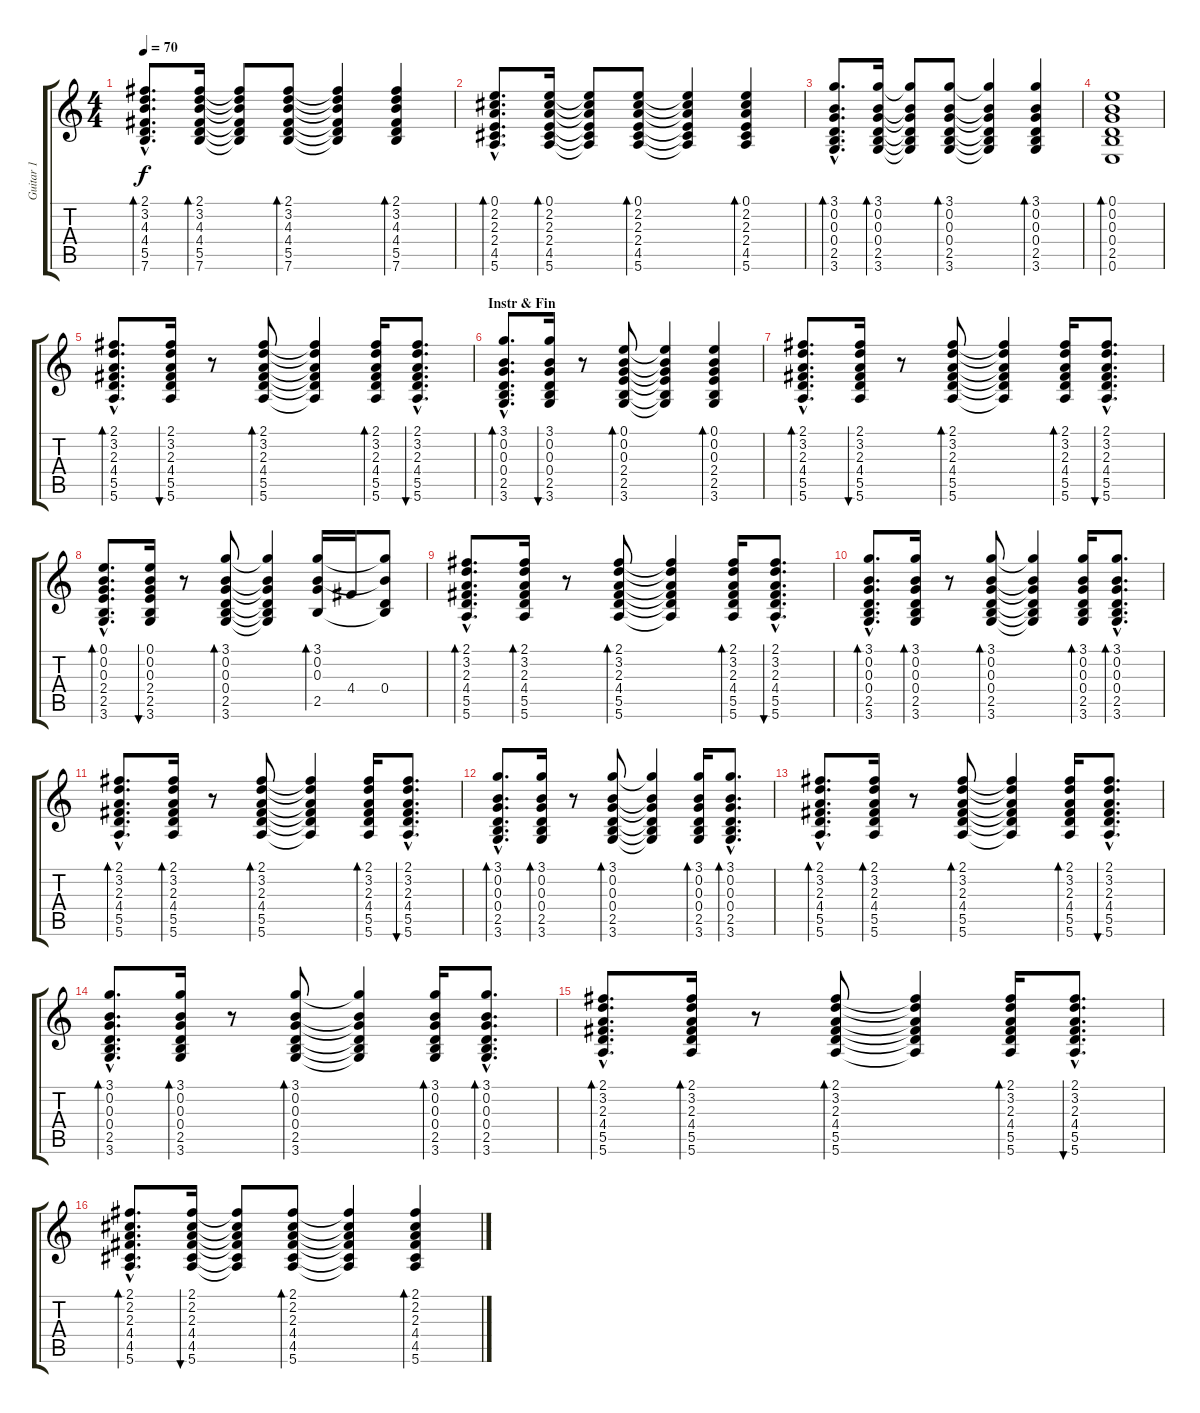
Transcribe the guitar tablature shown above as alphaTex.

\track ("Guitar 1" "Guitar 1") {instrument acousticguitarsteel}
\staff {score tabs}
\tuning (E4 B3 G3 D3 A2 E2) {hide}
\ts (4 4)
\tempo 70
\clef g2
\ks c
(2.1{hac} 3.2{hac} 4.3{hac} 4.4{hac} 5.5{hac} 7.6{hac}).8{d bd 60 dy f} (2.1 3.2 4.3 4.4 5.5 7.6).16{bd 60} (2.1{t} 3.2{t} 4.3{t} 4.4{t} 5.5{t} 7.6{t}).8 (2.1 3.2 4.3 4.4 5.5 7.6).8{bd 60} (2.1{t} 3.2{t} 4.3{t} 4.4{t} 5.5{t} 7.6{t}).4 (2.1 3.2 4.3 4.4 5.5 7.6).4{bd 60} |
(0.1{hac} 2.2{hac} 2.3{hac} 2.4{hac} 4.5{hac} 5.6{hac}).8{d bd 60} (0.1 2.2 2.3 2.4 4.5 5.6).16{bd 60} (0.1{t} 2.2{t} 2.3{t} 2.4{t} 4.5{t} 5.6{t}).8 (0.1 2.2 2.3 2.4 4.5 5.6).8{bd 60} (0.1{t} 2.2{t} 2.3{t} 2.4{t} 4.5{t} 5.6{t}).4 (0.1 2.2 2.3 2.4 4.5 5.6).4{bd 60} |
(3.1{hac} 0.2{hac} 0.3{hac} 0.4{hac} 2.5{hac} 3.6{hac}).8{d bd 60} (3.1 0.2 0.3 0.4 2.5 3.6).16{bd 60} (3.1{t} 0.2{t} 0.3{t} 0.4{t} 2.5{t} 3.6{t}).8 (3.1 0.2 0.3 0.4 2.5 3.6).8{bd 60} (3.1{t} 0.2{t} 0.3{t} 0.4{t} 2.5{t} 3.6{t}).4 (3.1 0.2 0.3 0.4 2.5 3.6).4{bd 60} |
(0.1 0.2 0.3 0.4 2.5 0.6).1{bd 120} |
(2.1{hac} 3.2{hac} 2.3{hac} 4.4{hac} 5.5{hac} 5.6{hac}).8{d bd 60} (2.1 3.2 2.3 4.4 5.5 5.6).16{bu 60} r.8 (2.1 3.2 2.3 4.4 5.5 5.6).8{bd 60} (2.1{t} 3.2{t} 2.3{t} 4.4{t} 5.5{t} 5.6{t}).4 (2.1 3.2 2.3 4.4 5.5 5.6).16{bd 60} (2.1{hac} 3.2{hac} 2.3{hac} 4.4{hac} 5.5{hac} 5.6{hac}).8{d bu 60} |
\section ("" "Instr & Fin")
(3.1{hac} 0.2{hac} 0.3{hac} 0.4{hac} 2.5{hac} 3.6{hac}).8{d bd 60} (3.1 0.2 0.3 0.4 2.5 3.6).16{bu 60} r.8 (0.1 0.2 0.3 2.4 2.5 3.6).8{bd 60} (0.1{t} 0.2{t} 0.3{t} 2.4{t} 2.5{t} 3.6{t}).4 (0.1 0.2 0.3 2.4 2.5 3.6).4{bd 60} |
(2.1{hac} 3.2{hac} 2.3{hac} 4.4{hac} 5.5{hac} 5.6{hac}).8{d bd 60} (2.1 3.2 2.3 4.4 5.5 5.6).16{bu 60} r.8 (2.1 3.2 2.3 4.4 5.5 5.6).8{bd 60} (2.1{t} 3.2{t} 2.3{t} 4.4{t} 5.5{t} 5.6{t}).4 (2.1 3.2 2.3 4.4 5.5 5.6).16{bd 60} (2.1{hac} 3.2{hac} 2.3{hac} 4.4{hac} 5.5{hac} 5.6{hac}).8{d bu 60} |
(0.1{hac} 0.2{hac} 0.3{hac} 2.4{hac} 2.5{hac} 3.6{hac}).8{d bd 60} (0.1 0.2 0.3 2.4 2.5 3.6).16{bu 60} r.8 (3.1 0.2 0.3 0.4 2.5 3.6).8{bd 60} (3.1{t} 0.2{t} 0.3{t} 0.4{t} 2.5{t} 3.6{t}).4 (3.1 0.2 0.3 2.5).16{bd 60} 4.4.16 (3.1{t} 0.2{t} 0.4 2.5{t}).8 |
(2.1{hac} 3.2{hac} 2.3{hac} 4.4{hac} 5.5{hac} 5.6{hac}).8{d bd 60} (2.1 3.2 2.3 4.4 5.5 5.6).16{bd 60} r.8 (2.1 3.2 2.3 4.4 5.5 5.6).8{bd 60} (2.1{t} 3.2{t} 2.3{t} 4.4{t} 5.5{t} 5.6{t}).4 (2.1 3.2 2.3 4.4 5.5 5.6).16{bd 60} (2.1{hac} 3.2{hac} 2.3{hac} 4.4{hac} 5.5{hac} 5.6{hac}).8{d bu 60} |
(3.1{hac} 0.2{hac} 0.3{hac} 0.4{hac} 2.5{hac} 3.6{hac}).8{d bd 60} (3.1 0.2 0.3 0.4 2.5 3.6).16{bd 60} r.8 (3.1 0.2 0.3 0.4 2.5 3.6).8{bd 60} (3.1{t} 0.2{t} 0.3{t} 0.4{t} 2.5{t} 3.6{t}).4 (3.1 0.2 0.3 0.4 2.5 3.6).16{bd 60} (3.1{hac} 0.2{hac} 0.3{hac} 0.4{hac} 2.5{hac} 3.6{hac}).8{d bd 60} |
(2.1{hac} 3.2{hac} 2.3{hac} 4.4{hac} 5.5{hac} 5.6{hac}).8{d bd 60} (2.1 3.2 2.3 4.4 5.5 5.6).16{bd 60} r.8 (2.1 3.2 2.3 4.4 5.5 5.6).8{bd 60} (2.1{t} 3.2{t} 2.3{t} 4.4{t} 5.5{t} 5.6{t}).4 (2.1 3.2 2.3 4.4 5.5 5.6).16{bd 60} (2.1{hac} 3.2{hac} 2.3{hac} 4.4{hac} 5.5{hac} 5.6{hac}).8{d bu 60} |
(3.1{hac} 0.2{hac} 0.3{hac} 0.4{hac} 2.5{hac} 3.6{hac}).8{d bd 60} (3.1 0.2 0.3 0.4 2.5 3.6).16{bd 60} r.8 (3.1 0.2 0.3 0.4 2.5 3.6).8{bd 60} (3.1{t} 0.2{t} 0.3{t} 0.4{t} 2.5{t} 3.6{t}).4 (3.1 0.2 0.3 0.4 2.5 3.6).16{bd 60} (3.1{hac} 0.2{hac} 0.3{hac} 0.4{hac} 2.5{hac} 3.6{hac}).8{d bd 60} |
(2.1{hac} 3.2{hac} 2.3{hac} 4.4{hac} 5.5{hac} 5.6{hac}).8{d bd 60} (2.1 3.2 2.3 4.4 5.5 5.6).16{bd 60} r.8 (2.1 3.2 2.3 4.4 5.5 5.6).8{bd 60} (2.1{t} 3.2{t} 2.3{t} 4.4{t} 5.5{t} 5.6{t}).4 (2.1 3.2 2.3 4.4 5.5 5.6).16{bd 60} (2.1{hac} 3.2{hac} 2.3{hac} 4.4{hac} 5.5{hac} 5.6{hac}).8{d bu 60} |
(3.1{hac} 0.2{hac} 0.3{hac} 0.4{hac} 2.5{hac} 3.6{hac}).8{d bd 60} (3.1 0.2 0.3 0.4 2.5 3.6).16{bd 60} r.8 (3.1 0.2 0.3 0.4 2.5 3.6).8{bd 60} (3.1{t} 0.2{t} 0.3{t} 0.4{t} 2.5{t} 3.6{t}).4 (3.1 0.2 0.3 0.4 2.5 3.6).16{bd 60} (3.1{hac} 0.2{hac} 0.3{hac} 0.4{hac} 2.5{hac} 3.6{hac}).8{d bd 60} |
(2.1{hac} 3.2{hac} 2.3{hac} 4.4{hac} 5.5{hac} 5.6{hac}).8{d bd 60} (2.1 3.2 2.3 4.4 5.5 5.6).16{bd 60} r.8 (2.1 3.2 2.3 4.4 5.5 5.6).8{bd 60} (2.1{t} 3.2{t} 2.3{t} 4.4{t} 5.5{t} 5.6{t}).4 (2.1 3.2 2.3 4.4 5.5 5.6).16{bd 60} (2.1{hac} 3.2{hac} 2.3{hac} 4.4{hac} 5.5{hac} 5.6{hac}).8{d bu 60} |
(2.1{hac} 2.2{hac} 2.3{hac} 4.4{hac} 4.5{hac} 5.6{hac}).8{d bd 60} (2.1 2.2 2.3 4.4 4.5 5.6).16{bu 60} (2.1{t} 2.2{t} 2.3{t} 4.4{t} 4.5{t} 5.6{t}).8 (2.1 2.2 2.3 4.4 4.5 5.6).8{bd 60} (2.1{t} 2.2{t} 2.3{t} 4.4{t} 4.5{t} 5.6{t}).4 (2.1 2.2 2.3 4.4 4.5 5.6).4{bd 60}
